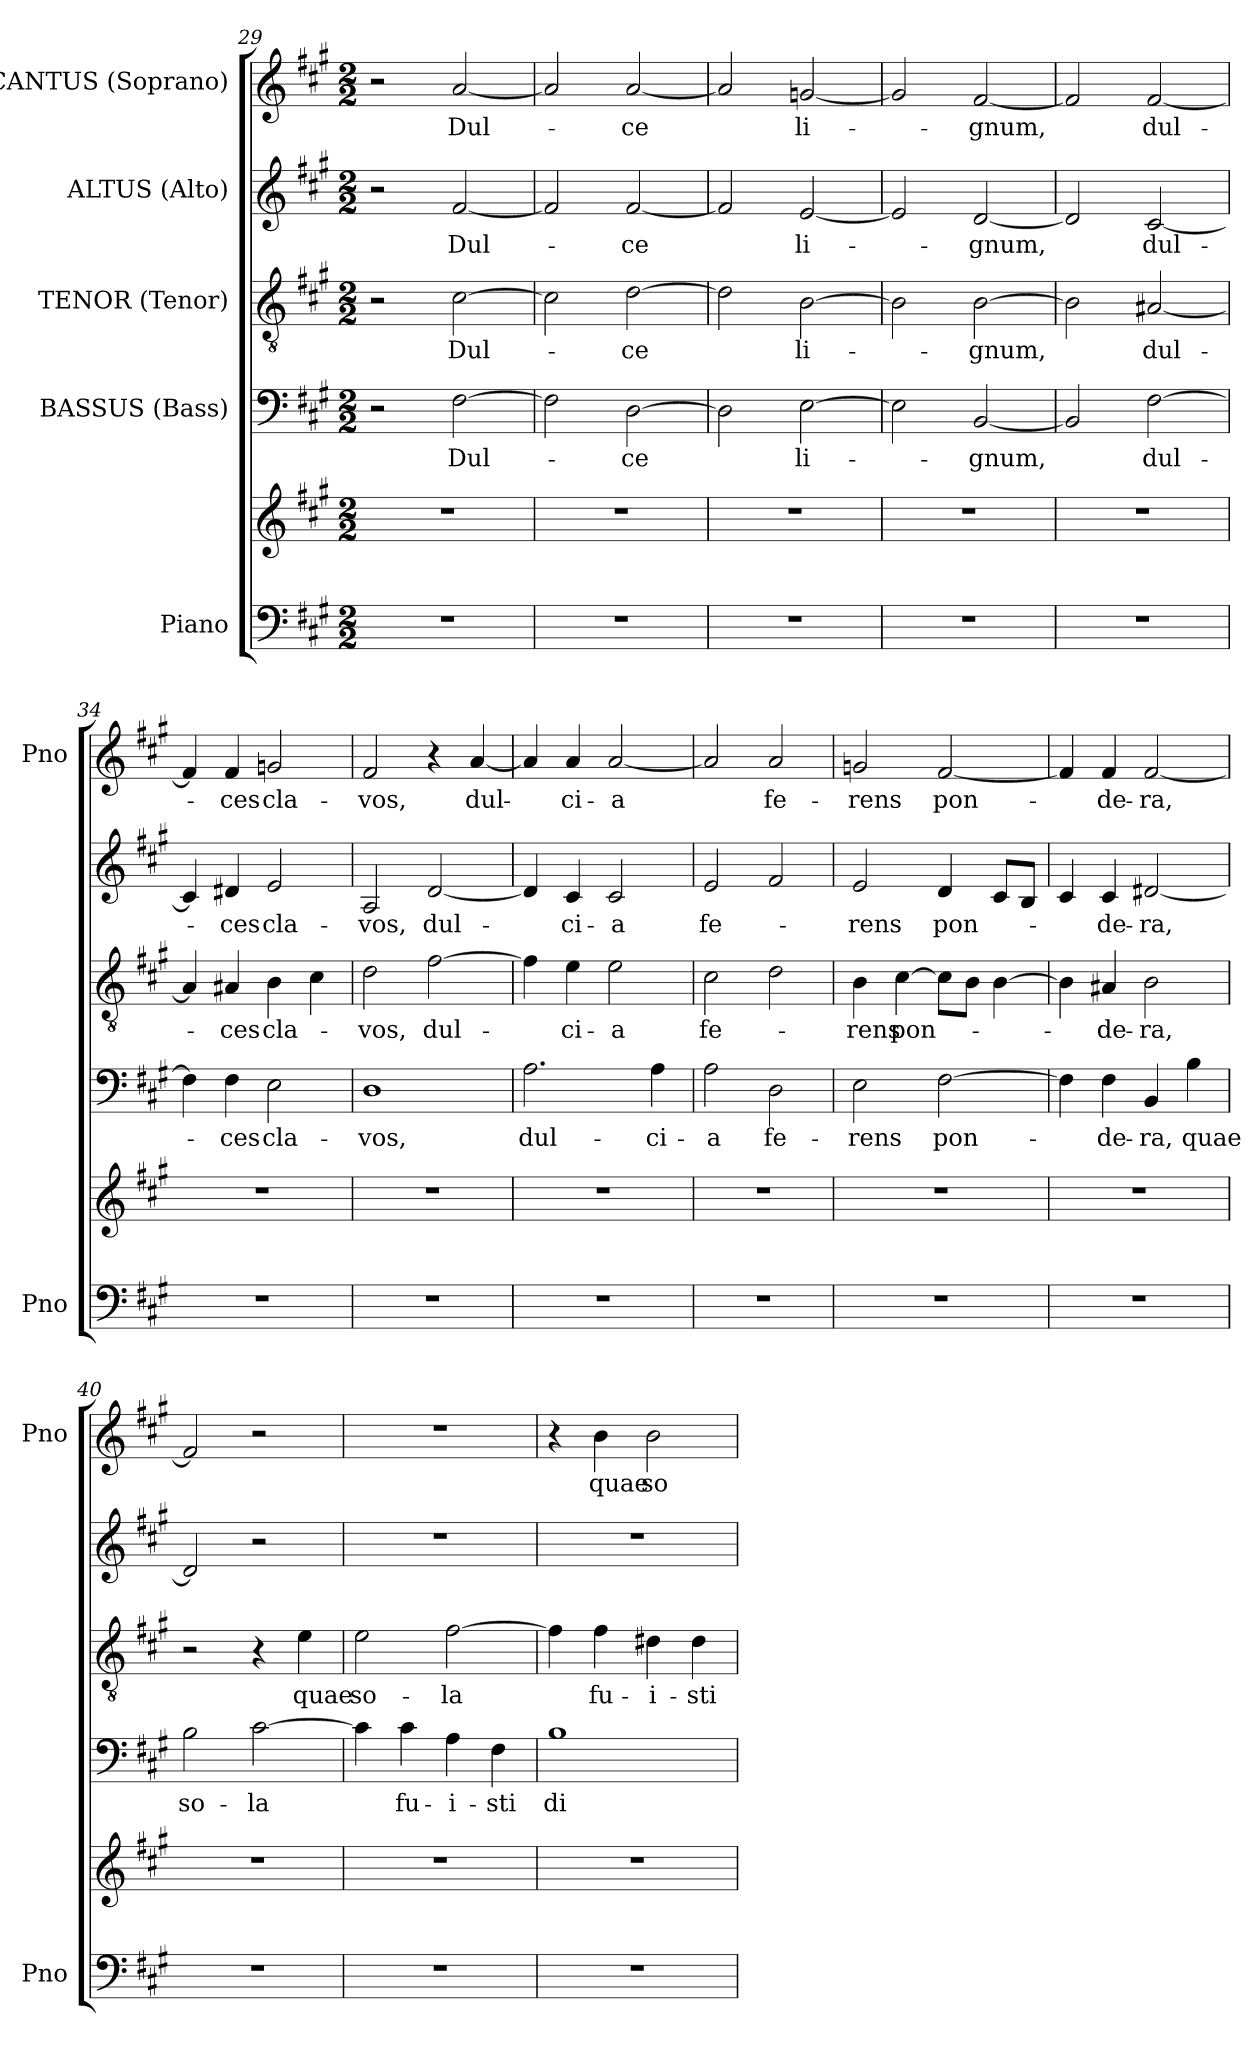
**kern	**kern	**kern	**text	**kern	**text	**kern	**text	**kern	**text
*part5	*part5	*part4	*part4	*part3	*part3	*part2	*part2	*part1	*part1
*staff6	*staff5	*staff4	*staff4	*staff3	*staff3	*staff2	*staff2	*staff1	*staff1
*I"Piano	*	*I"BASSUS (Bass)	*	*I"TENOR (Tenor)	*	*I"ALTUS (Alto)	*	*I"CANTUS (Soprano)	*
*I'Pno	*	*	*	*	*	*	*	*I'Pno	*
!!LO:LB:g=z
*clefF4	*clefG2	*clefF4	*	*clefGv2	*	*clefG2	*	*clefG2	*
*k[f#c#g#]	*k[f#c#g#]	*k[f#c#g#]	*	*k[f#c#g#]	*	*k[f#c#g#]	*	*k[f#c#g#]	*
*f#:	*f#:	*f#:	*	*f#:	*	*f#:	*	*f#:	*
*M2/2	*M2/2	*M2/2	*	*M2/2	*	*M2/2	*	*M2/2	*
=29	=29	=29	=29	=29	=29	=29	=29	=29	=29
1r	1r	2r	.	2r	.	2r	.	2r	.
.	.	[2F#\	-Dul-	[2c#\	Dul-	[2f#/	Dul-	[2a/	Dul-
=30	=30	=30	=30	=30	=30	=30	=30	=30	=30
1r	1r	2F#\]	.	2c#\]	.	2f#/]	.	2a/]	.
.	.	[2D\	ce	[2d\	-ce	[2f#/	-ce	[2a/	-ce
=31	=31	=31	=31	=31	=31	=31	=31	=31	=31
1r	1r	2D\]	.	2d\]	.	2f#/]	.	2a/]	.
.	.	[2E\	-li-	[2B\	li-	[2e/	li-	[2gn/	li-
=32	=32	=32	=32	=32	=32	=32	=32	=32	=32
1r	1r	2E\]	.	2B\]	.	2e/]	.	2g/]	.
.	.	[2BB/	gnum,	[2B\	-gnum,	[2d/	-gnum,	[2f#/	-gnum,
=33	=33	=33	=33	=33	=33	=33	=33	=33	=33
1r	1r	2BB/]	.	2B\]	.	2d/]	.	2f#/]	.
.	.	[2F#\	-dul-	[2A#X/	dul-	[2c#/	dul-	[2f#/	dul-
=34	=34	=34	=34	=34	=34	=34	=34	=34	=34
1r	1r	4F#\]	.	4A#/]	.	4c#/]	.	4f#/]	.
.	.	4F#\	ces	4A#X/	-ces	4d#X/	-ces	4f#/	-ces
.	.	2E\	-cla-	4B\	cla-	2e/	cla-	2gn/	cla-
.	.	.	.	4c#\	.	.	.	.	.
=35	=35	=35	=35	=35	=35	=35	=35	=35	=35
1r	1r	1D	vos,	2d\	-vos,	2A/	-vos,	2f#/	-vos,
.	.	.	.	[2f#\	dul-	[2d/	dul-	4r	.
.	.	.	.	.	.	.	.	[4a/	dul-
!!LO:PB:g=z
=36	=36	=36	=36	=36	=36	=36	=36	=36	=36
1r	1r	2.A\	dul-	4f#\]	-­	4d/]	-­	4a/]	-­
.	.	.	.	4e\	ci-	4c#/	ci-	4a/	ci-
.	.	.	.	2e\	-a	2c#/	-a	[2a/	-a
.	.	4A\	-ci-	.	.	.	.	.	.
=37	=37	=37	=37	=37	=37	=37	=37	=37	=37
1r	1r	2A\	-a	2c#\	fe-	2e/	fe-	2a/]	.
.	.	2D\	fe-	2d\	.	2f#/	.	2a/	fe-
=38	=38	=38	=38	=38	=38	=38	=38	=38	=38
1r	1r	2E\	-rens	4B\	-rens	2e/	-rens	2gn/	-rens
.	.	.	.	[4c#\	pon-	.	.	.	.
.	.	[2F#\	pon-	8c#\L]	.	4d/	pon-	[2f#/	pon-
.	.	.	.	8B\J	.	.	.	.	.
.	.	.	.	[4B\	.	8c#/L	.	.	.
.	.	.	.	.	.	8B/J	.	.	.
=39	=39	=39	=39	=39	=39	=39	=39	=39	=39
1r	1r	4F#\]	.	4B\]	.	4c#/	.	4f#/]	.
.	.	4F#\	-de-	4A#X/	-de-	4c#/	-de-	4f#/	-de-
.	.	4BB/	-ra,	2B\	-ra,	[2d#X/	-ra,	[2f#/	-ra,
.	.	4B\	quae	.	.	.	.	.	.
=40	=40	=40	=40	=40	=40	=40	=40	=40	=40
1r	1r	2B\	so-	2r	.	2d#/]	.	2f#/]	.
.	.	[2c#\	-la	4r	.	2r	.	2r	.
.	.	.	.	4e\	quae	.	.	.	.
=41	=41	=41	=41	=41	=41	=41	=41	=41	=41
1r	1r	4c#\]	.	2e\	so-	1r	.	1r	.
.	.	4c#\	fu-	.	.	.	.	.	.
.	.	4A\	-i-	[2f#\	-la	.	.	.	.
.	.	4F#\	-sti	.	.	.	.	.	.
!!LO:LB:g=z
=42	=42	=42	=42	=42	=42	=42	=42	=42	=42
1r	1r	1B	di-	4f#\]	.	1r	.	4r	.
.	.	.	.	4f#\	fu-	.	.	4b\	quae
.	.	.	.	4d#X\	-i-	.	.	2b\	so-
.	.	.	.	4d#\	-sti	.	.	.	.
=	=	=	=	=	=	=	=	=	=
*-	*-	*-	*-	*-	*-	*-	*-	*-	*-
